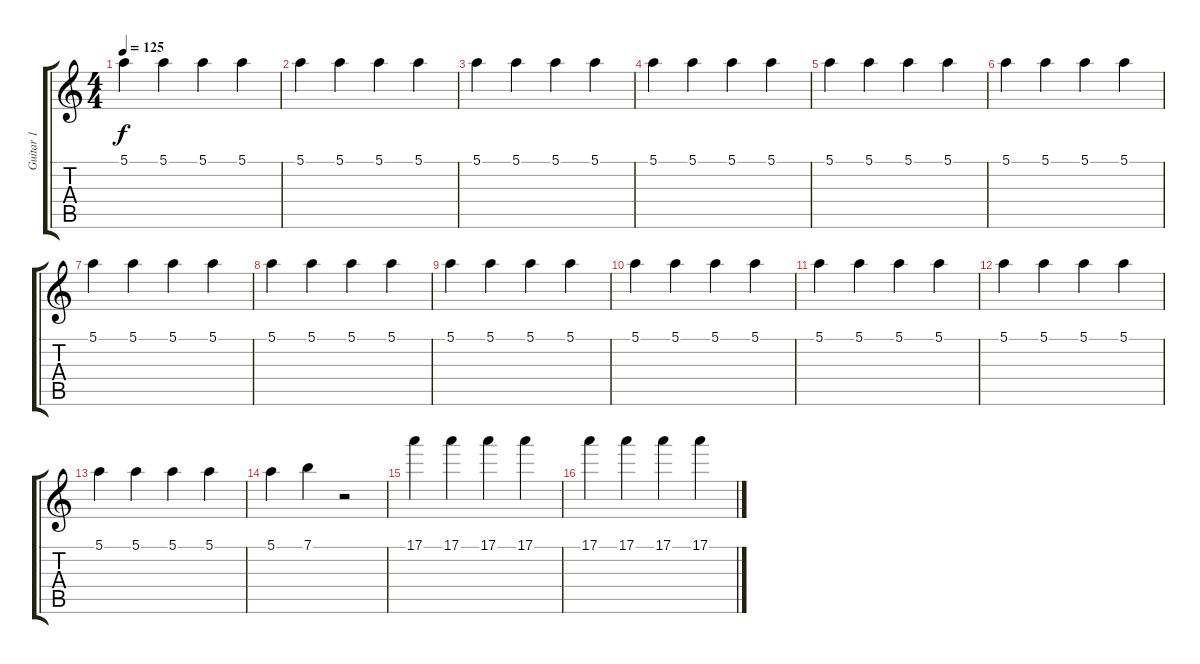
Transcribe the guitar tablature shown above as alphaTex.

\track ("Guitar 1" "Guitar 1") {instrument overdrivenguitar}
\staff {score tabs}
\tuning (E4 B3 G3 D3 A2 E2) {hide}
\ts (4 4)
\tempo 125
\clef g2
\ks c
5.1.4{dy f} 5.1.4 5.1.4 5.1.4 |
5.1.4 5.1.4 5.1.4 5.1.4 |
5.1.4 5.1.4 5.1.4 5.1.4 |
5.1.4 5.1.4 5.1.4 5.1.4 |
5.1.4 5.1.4 5.1.4 5.1.4 |
5.1.4 5.1.4 5.1.4 5.1.4 |
5.1.4 5.1.4 5.1.4 5.1.4 |
5.1.4 5.1.4 5.1.4 5.1.4 |
5.1.4 5.1.4 5.1.4 5.1.4 |
5.1.4 5.1.4 5.1.4 5.1.4 |
5.1.4 5.1.4 5.1.4 5.1.4 |
5.1.4 5.1.4 5.1.4 5.1.4 |
5.1.4 5.1.4 5.1.4 5.1.4 |
5.1.4 7.1.4 r.2 |
17.1.4 17.1.4 17.1.4 17.1.4 |
17.1.4 17.1.4 17.1.4 17.1.4
